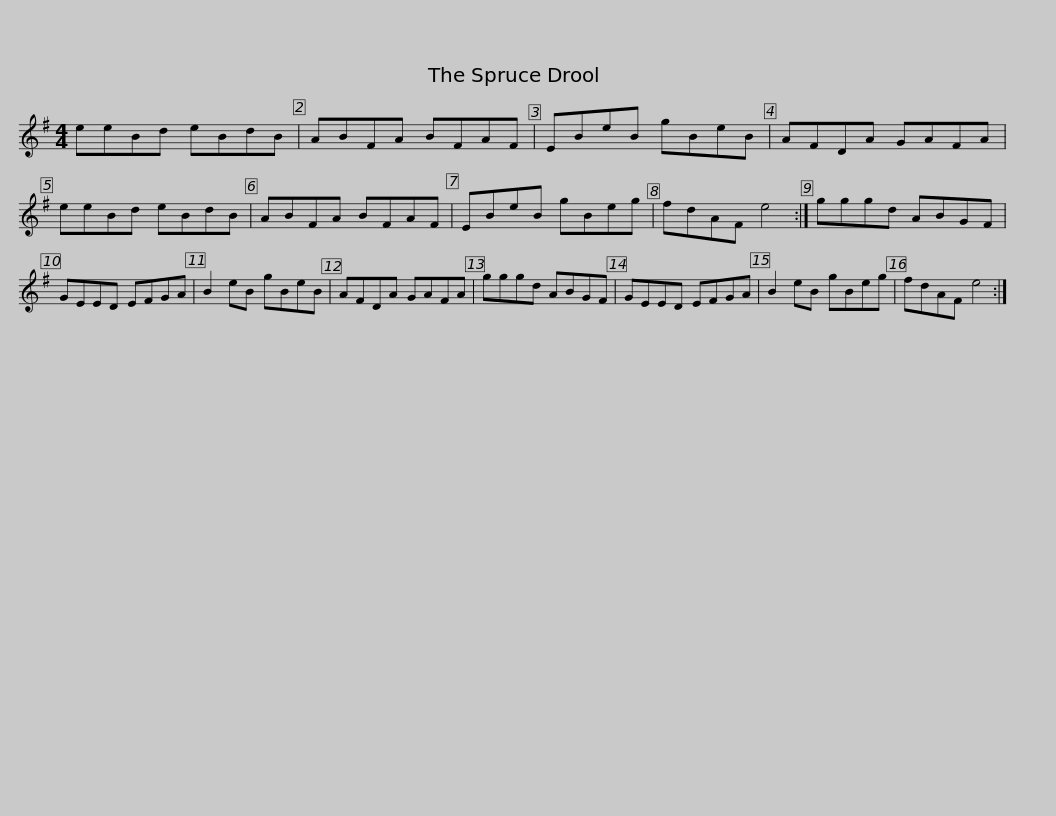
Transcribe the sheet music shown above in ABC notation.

X:1
L:1/8
M:4/4
I:linebreak $
K:Emin
V:1 treble
V:1
 eeBd eBdB | ABFA BFAF | EBeB gBeB | AFDA GAFA | eeBd eBdB |$ %5
 ABFA BFAF | EBeB gBeg | fdAF e4 :| gggd ABGF | GEED EFGA | %10
 B2 eB gBeB |$ AFDA GAFA | gggd ABGF | GEED EFGA | B2 eB gBeg | %15
 fdAF e4 :| %16
